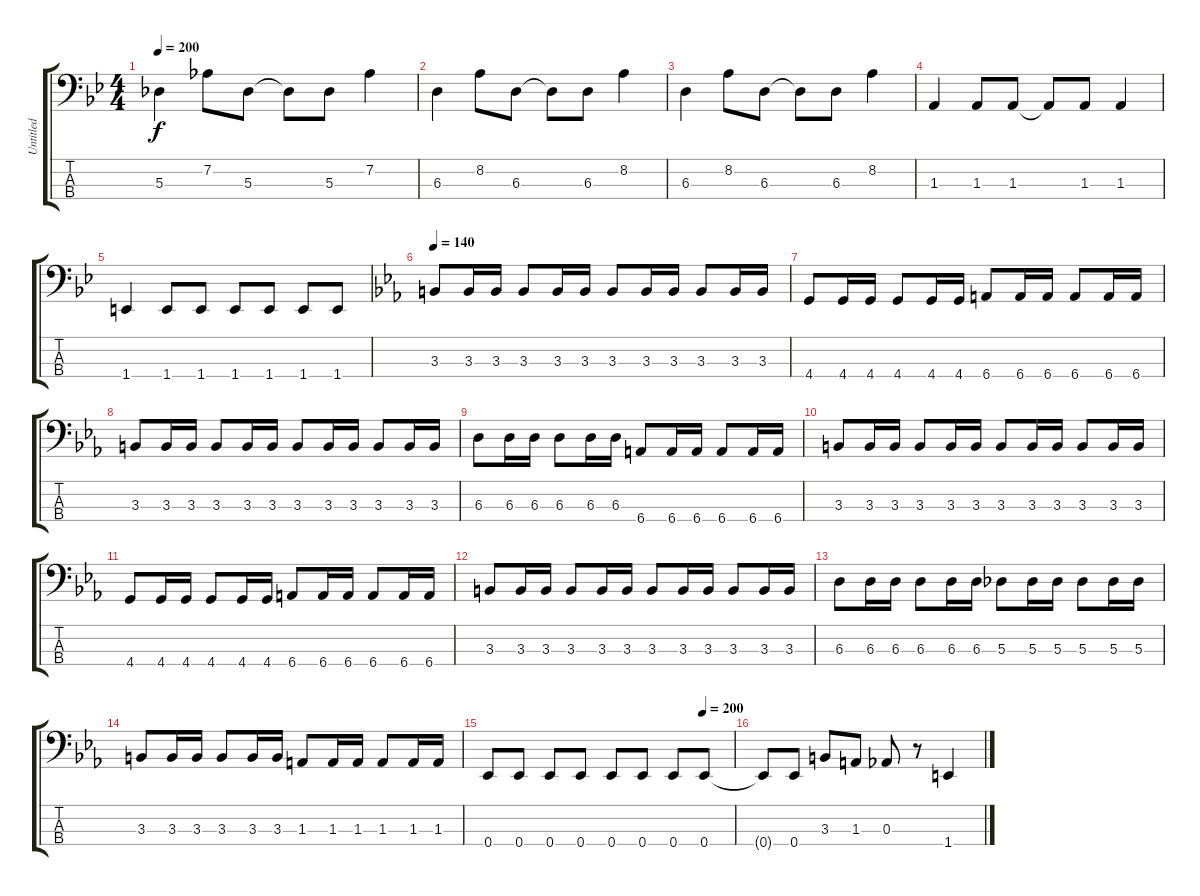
\track ("Untitled" "Untitled") {instrument electricbassfinger}
\staff {score tabs}
\tuning (Gb2 Db2 Ab1 Eb1) {hide}
\ts (4 4)
\tempo 200
\clef f4
\ks bb
5.3.4{dy f} 7.2.8 5.3.8 5.3{t}.8 5.3.8 7.2.4 |
6.3.4 8.2.8 6.3.8 6.3{t}.8 6.3.8 8.2.4 |
6.3.4 8.2.8 6.3.8 6.3{t}.8 6.3.8 8.2.4 |
1.3.4 1.3.8 1.3.8 1.3{t}.8 1.3.8 1.3.4 |
1.4.4 1.4.8 1.4.8 1.4.8 1.4.8 1.4.8 1.4.8 |
\tempo 140
\ks eb
3.3.8 3.3.16 3.3.16 3.3.8 3.3.16 3.3.16 3.3.8 3.3.16 3.3.16 3.3.8 3.3.16 3.3.16 |
4.4.8 4.4.16 4.4.16 4.4.8 4.4.16 4.4.16 6.4.8 6.4.16 6.4.16 6.4.8 6.4.16 6.4.16 |
3.3.8 3.3.16 3.3.16 3.3.8 3.3.16 3.3.16 3.3.8 3.3.16 3.3.16 3.3.8 3.3.16 3.3.16 |
6.3.8 6.3.16 6.3.16 6.3.8 6.3.16 6.3.16 6.4.8 6.4.16 6.4.16 6.4.8 6.4.16 6.4.16 |
3.3.8 3.3.16 3.3.16 3.3.8 3.3.16 3.3.16 3.3.8 3.3.16 3.3.16 3.3.8 3.3.16 3.3.16 |
4.4.8 4.4.16 4.4.16 4.4.8 4.4.16 4.4.16 6.4.8 6.4.16 6.4.16 6.4.8 6.4.16 6.4.16 |
3.3.8 3.3.16 3.3.16 3.3.8 3.3.16 3.3.16 3.3.8 3.3.16 3.3.16 3.3.8 3.3.16 3.3.16 |
6.3.8 6.3.16 6.3.16 6.3.8 6.3.16 6.3.16 5.3.8 5.3.16 5.3.16 5.3.8 5.3.16 5.3.16 |
3.3.8 3.3.16 3.3.16 3.3.8 3.3.16 3.3.16 1.3.8 1.3.16 1.3.16 1.3.8 1.3.16 1.3.16 |
\tempo (200 0.875)
0.4.8 0.4.8 0.4.8 0.4.8 0.4.8 0.4.8 0.4.8 0.4.8 |
0.4{t}.8 0.4.8 3.3.8 1.3.8 0.3.8 r.8 1.4.4
